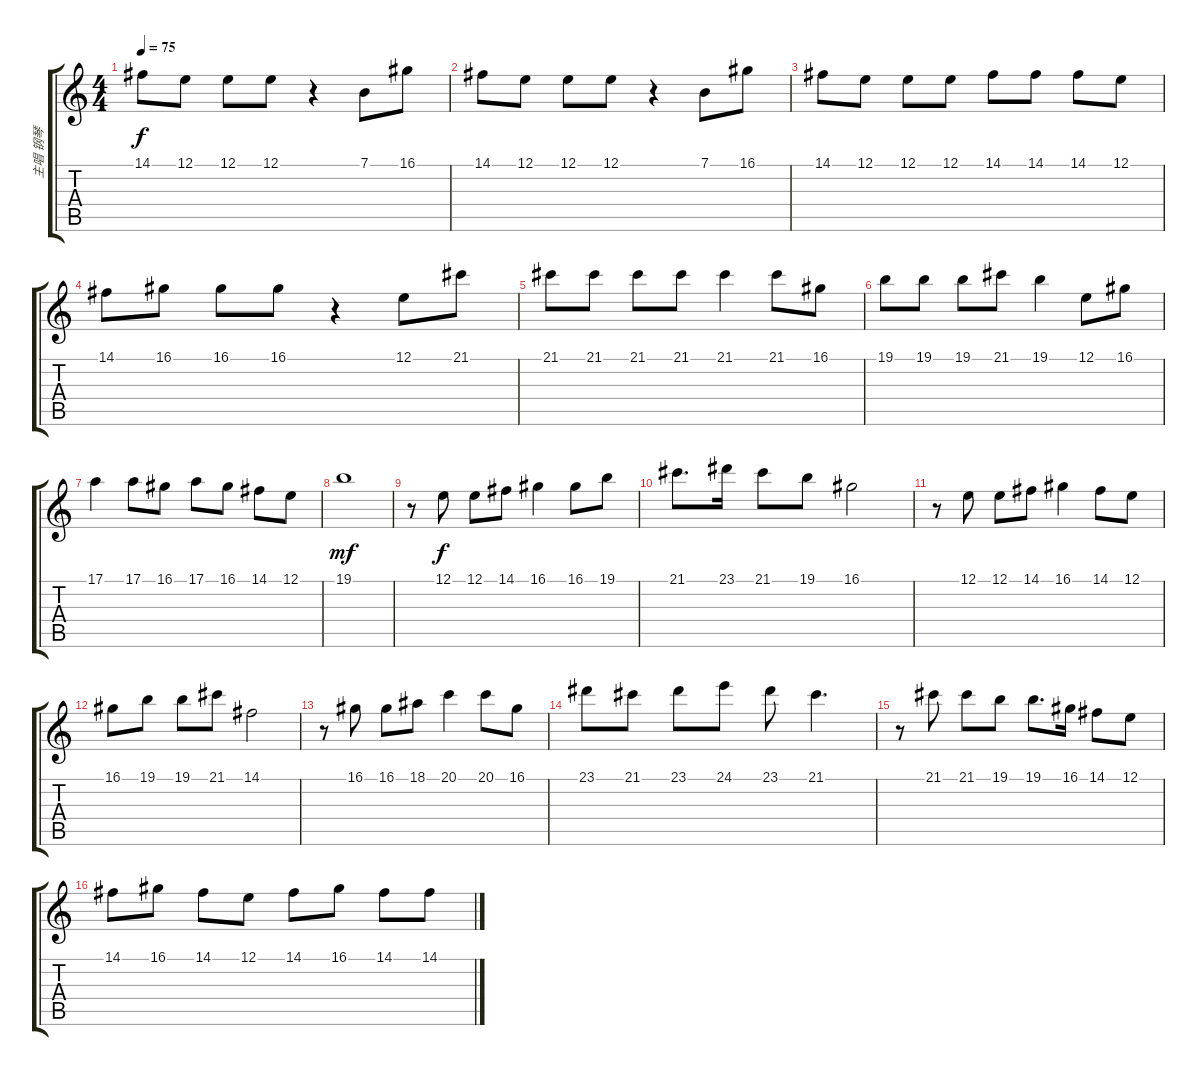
\track ("主唱 钢琴" "主唱 钢琴") {instrument voiceoohs}
\staff {score tabs}
\tuning (E4 B3 G3 D3 A2 E2) {hide}
\ts (4 4)
\tempo 75
\clef g2
\ks c
14.1.8{dy f} 12.1.8 12.1.8 12.1.8 r.4 7.1.8 16.1.8 |
14.1.8 12.1.8 12.1.8 12.1.8 r.4 7.1.8 16.1.8 |
14.1.8 12.1.8 12.1.8 12.1.8 14.1.8 14.1.8 14.1.8 12.1.8 |
14.1.8 16.1.8 16.1.8 16.1.8 r.4 12.1.8 21.1.8 |
21.1.8 21.1.8 21.1.8 21.1.8 21.1.4 21.1.8 16.1.8 |
19.1.8 19.1.8 19.1.8 21.1.8 19.1.4 12.1.8 16.1.8 |
17.1.4 17.1.8 16.1.8 17.1.8 16.1.8 14.1.8 12.1.8 |
19.1.1{dy mf} |
r.8 12.1.8{dy f} 12.1.8 14.1.8 16.1.4 16.1.8 19.1.8 |
21.1.8{d} 23.1.16 21.1.8 19.1.8 16.1.2 |
r.8 12.1.8 12.1.8 14.1.8 16.1.4 14.1.8 12.1.8 |
16.1.8 19.1.8 19.1.8 21.1.8 14.1.2 |
r.8 16.1.8 16.1.8 18.1.8 20.1.4 20.1.8 16.1.8 |
23.1.8 21.1.8 23.1.8 24.1.8 23.1.8 21.1.4{d} |
r.8 21.1.8 21.1.8 19.1.8 19.1.8{d} 16.1.16 14.1.8 12.1.8 |
14.1.8 16.1.8 14.1.8 12.1.8 14.1.8 16.1.8 14.1.8 14.1.8
